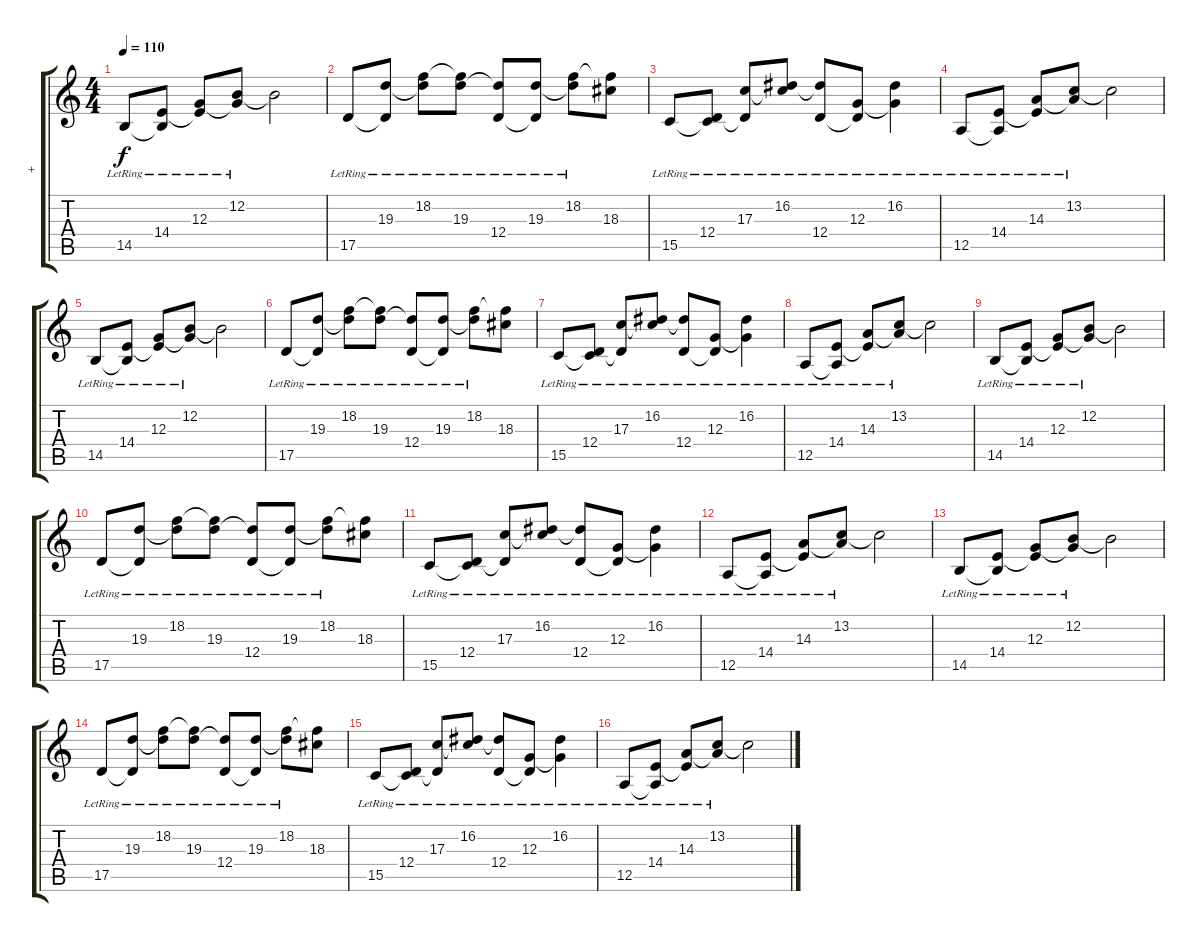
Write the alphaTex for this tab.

\track ("+" "+") {instrument shakuhachi}
\staff {score tabs}
\tuning (E4 B3 G3 D3 A2 E2) {hide}
\ts (4 4)
\tempo 110
\clef g2
\ks c
14.5{lr}.8{dy f} (14.4{lr} 14.5{t}).8 (12.3{lr} 14.4{t}).8 (12.2{lr} 12.3{t}).8 12.2{t}.2 |
17.5{lr}.8 (19.3{lr} 17.5{t}).8 (18.2{lr} 19.3{t}).8 (18.2{t} 19.3{lr}).8 (19.3{t} 12.4{lr}).8 (19.3{lr} 12.4{t}).8 (18.2{lr} 19.3{t}).8 (18.2{t} 18.3).8 |
15.5{lr}.8 (12.4{lr} 15.5{t}).8 (17.3{lr} 12.4{t}).8 (16.2{lr} 17.3{t}).8 (16.2{t} 12.4{lr}).8 (12.3{lr} 12.4{t}).8 (16.2{lr} 12.3{t}).4 |
12.5{lr}.8 (14.4{lr} 12.5{t}).8 (14.3{lr} 14.4{t}).8 (13.2{lr} 14.3{t}).8 13.2{t}.2 |
14.5{lr}.8 (14.4{lr} 14.5{t}).8 (12.3{lr} 14.4{t}).8 (12.2{lr} 12.3{t}).8 12.2{t}.2 |
17.5{lr}.8 (19.3{lr} 17.5{t}).8 (18.2{lr} 19.3{t}).8 (18.2{t} 19.3{lr}).8 (19.3{t} 12.4{lr}).8 (19.3{lr} 12.4{t}).8 (18.2{lr} 19.3{t}).8 (18.2{t} 18.3).8 |
15.5{lr}.8 (12.4{lr} 15.5{t}).8 (17.3{lr} 12.4{t}).8 (16.2{lr} 17.3{t}).8 (16.2{t} 12.4{lr}).8 (12.3{lr} 12.4{t}).8 (16.2{lr} 12.3{t}).4 |
12.5{lr}.8 (14.4{lr} 12.5{t}).8 (14.3{lr} 14.4{t}).8 (13.2{lr} 14.3{t}).8 13.2{t}.2 |
14.5{lr}.8 (14.4{lr} 14.5{t}).8 (12.3{lr} 14.4{t}).8 (12.2{lr} 12.3{t}).8 12.2{t}.2 |
17.5{lr}.8 (19.3{lr} 17.5{t}).8 (18.2{lr} 19.3{t}).8 (18.2{t} 19.3{lr}).8 (19.3{t} 12.4{lr}).8 (19.3{lr} 12.4{t}).8 (18.2{lr} 19.3{t}).8 (18.2{t} 18.3).8 |
15.5{lr}.8 (12.4{lr} 15.5{t}).8 (17.3{lr} 12.4{t}).8 (16.2{lr} 17.3{t}).8 (16.2{t} 12.4{lr}).8 (12.3{lr} 12.4{t}).8 (16.2{lr} 12.3{t}).4 |
12.5{lr}.8 (14.4{lr} 12.5{t}).8 (14.3{lr} 14.4{t}).8 (13.2{lr} 14.3{t}).8 13.2{t}.2 |
14.5{lr}.8 (14.4{lr} 14.5{t}).8 (12.3{lr} 14.4{t}).8 (12.2{lr} 12.3{t}).8 12.2{t}.2 |
17.5{lr}.8 (19.3{lr} 17.5{t}).8 (18.2{lr} 19.3{t}).8 (18.2{t} 19.3{lr}).8 (19.3{t} 12.4{lr}).8 (19.3{lr} 12.4{t}).8 (18.2{lr} 19.3{t}).8 (18.2{t} 18.3).8 |
15.5{lr}.8 (12.4{lr} 15.5{t}).8 (17.3{lr} 12.4{t}).8 (16.2{lr} 17.3{t}).8 (16.2{t} 12.4{lr}).8 (12.3{lr} 12.4{t}).8 (16.2{lr} 12.3{t}).4 |
12.5{lr}.8 (14.4{lr} 12.5{t}).8 (14.3{lr} 14.4{t}).8 (13.2{lr} 14.3{t}).8 13.2{t}.2
